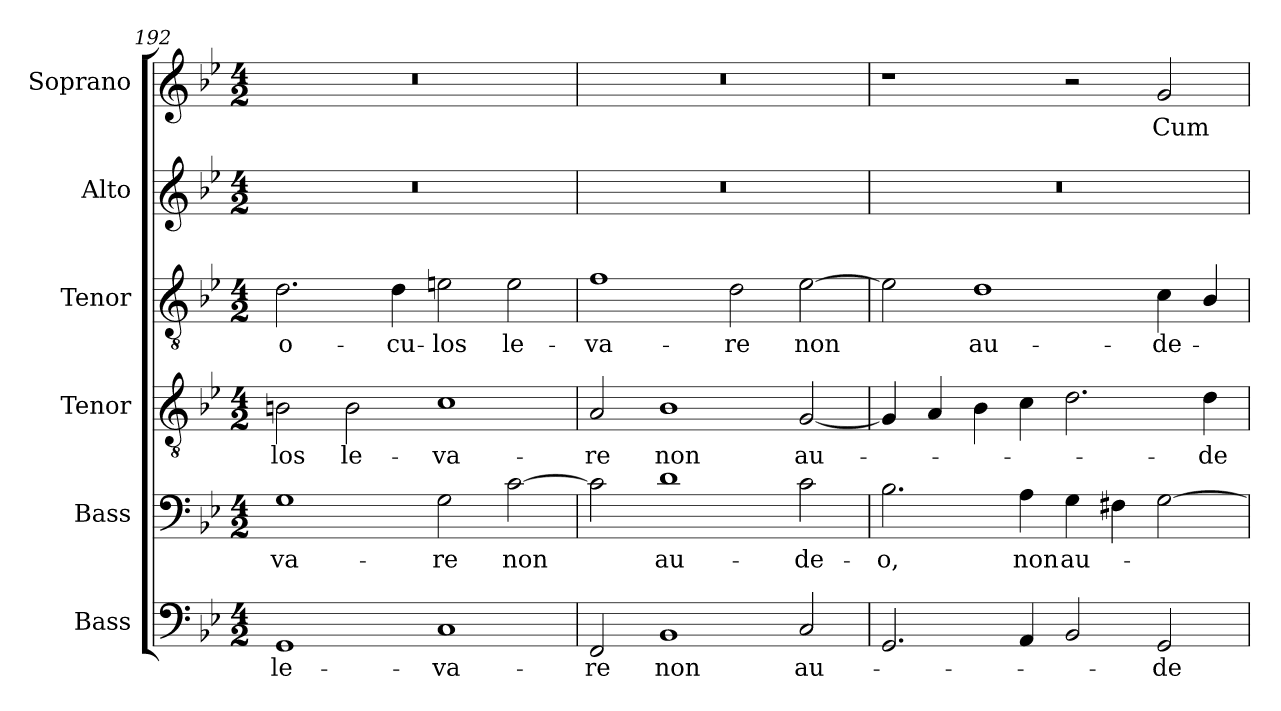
**kern	**text	**kern	**text	**kern	**text	**kern	**text	**kern	**kern	**text
*part6	*part6	*part5	*part5	*part4	*part4	*part3	*part3	*part2	*part1	*part1
*staff6	*staff6	*staff5	*staff5	*staff4	*staff4	*staff3	*staff3	*staff2	*staff1	*staff1
*I"Bass	*	*I"Bass	*	*I"Tenor	*	*I"Tenor	*	*I"Alto	*I"Soprano	*
*I'B2.	*	*I'B1.	*	*I'T2.	*	*I'T1.	*	*I'A.	*I'S.	*
*clefF4	*	*clefF4	*	*clefGv2	*	*clefGv2	*	*clefG2	*clefG2	*
*	*	*	*	*ITrd7c12	*	*ITrd7c12	*	*	*	*
*k[b-e-]	*	*k[b-e-]	*	*k[b-e-]	*	*k[b-e-]	*	*k[b-e-]	*k[b-e-]	*
*B-:	*	*B-:	*	*B-:	*	*B-:	*	*B-:	*B-:	*
*M4/2	*	*M4/2	*	*M4/2	*	*M4/2	*	*M4/2	*M4/2	*
=192	=192	=192	=192	=192	=192	=192	=192	=192	=192	=192
!	!LO:LY:b:color=#000000	!	!	!	!	!	!	!	!	!
!	!	!	!LO:LY:b:color=#000000	!	!	!	!	!	!	!
!	!	!	!	!	!LO:LY:b:color=#000000	!	!	!	!	!
!	!	!	!	!	!	!	!LO:LY:b:color=#000000	!LO:N:vis=1	!LO:N:vis=1	!
1GGi	le-	1Gi	-va-	2BBni\	-los	2.Di\	o-	0r	0r	.
!	!	!	!	!	!LO:LY:b:color=#000000	!	!	!	!	!
.	.	.	.	2BBi\	le-	.	.	.	.	.
!	!	!	!	!	!	!	!LO:LY:b:color=#000000	!	!	!
.	.	.	.	.	.	4Di\	-cu-	.	.	.
!	!LO:LY:b:color=#000000	!	!	!	!	!	!	!	!	!
!	!	!	!LO:LY:b:color=#000000	!	!	!	!	!	!	!
!	!	!	!	!	!LO:LY:b:color=#000000	!	!	!	!	!
!	!	!	!	!	!	!	!LO:LY:b:color=#000000	!	!	!
1Ci	-va-	2Gi\	-re	1Ci	-va-	2Eni\	-los	.	.	.
!	!	!	!LO:LY:b:color=#000000	!	!	!	!	!	!	!
!	!	!	!	!	!	!	!LO:LY:b:color=#000000	!	!	!
.	.	[>2ci\	non	.	.	2Ei\	le-	.	.	.
=193	=193	=193	=193	=193	=193	=193	=193	=193	=193	=193
!	!LO:LY:b:color=#000000	!	!	!	!	!	!	!	!	!
!	!	!	!	!	!LO:LY:b:color=#000000	!	!	!	!	!
!	!	!	!	!	!	!	!LO:LY:b:color=#000000	!LO:N:vis=1	!LO:N:vis=1	!
2FFi/	-re	2ci\]	.	2AAi/	-re	1Fi	-va-	0r	0r	.
!	!LO:LY:b:color=#000000	!	!	!	!	!	!	!	!	!
!	!	!	!LO:LY:b:color=#000000	!	!	!	!	!	!	!
!	!	!	!	!	!LO:LY:b:color=#000000	!	!	!	!	!
1BB-i	non	1di	au-	1BB-i	non	.	.	.	.	.
!	!	!	!	!	!	!	!LO:LY:b:color=#000000	!	!	!
.	.	.	.	.	.	2Di\	-re	.	.	.
!	!LO:LY:b:color=#000000	!	!	!	!	!	!	!	!	!
!	!	!	!LO:LY:b:color=#000000	!	!	!	!	!	!	!
!	!	!	!	!	!LO:LY:b:color=#000000	!	!	!	!	!
!	!	!	!	!	!	!	!LO:LY:b:color=#000000	!	!	!
2Ci/	au-	2ci\	-de-	[<2GGi/	au-	[>2E-i\	non	.	.	.
=194	=194	=194	=194	=194	=194	=194	=194	=194	=194	=194
!	!	!	!LO:LY:b:color=#000000	!	!	!	!	!LO:N:vis=1	!	!
2.GGi/	.	2.B-i\	-o,	4GGi/]	.	2E-i\]	.	0r	1r	.
.	.	.	.	4AAi/	.	.	.	.	.	.
!	!	!	!	!	!	!	!LO:LY:b:color=#000000	!	!	!
.	.	.	.	4BB-i\	.	1Di	au-	.	.	.
!	!	!	!LO:LY:b:color=#000000	!	!	!	!	!	!	!
4AAi/	.	4Ai\	non	4Ci\	.	.	.	.	.	.
!	!	!	!LO:LY:b:color=#000000	!	!	!	!	!	!	!
2BB-i/	.	4Gi\	au-	2.Di\	.	.	.	.	2r	.
.	.	4F#Xi\	.	.	.	.	.	.	.	.
!	!LO:LY:b:color=#000000	!	!	!	!	!	!	!	!	!
!	!	!	!	!	!	!	!LO:LY:b:color=#000000	!	!	!
!	!	!	!	!	!	!	!	!	!	!LO:LY:b:color=#000000
2GGi/	-de-	[>2Gi\	.	.	.	4Ci\	-de-	.	2gi/	Cum
!	!	!	!	!	!LO:LY:b:color=#000000	!	!	!	!	!
.	.	.	.	4Di\	-de-	4BB-i/	.	.	.	.
=	=	=	=	=	=	=	=	=	=	=
*-	*-	*-	*-	*-	*-	*-	*-	*-	*-	*-
